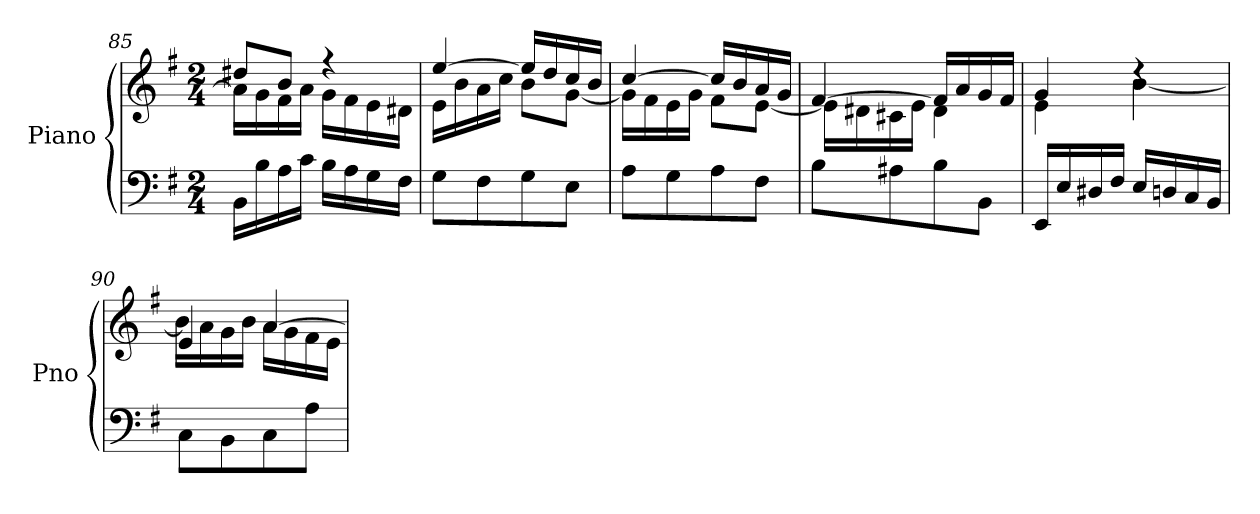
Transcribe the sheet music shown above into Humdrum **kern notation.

**kern	**kern
*part1	*part1
*staff2	*staff1
*I"Piano	*
*I'Pno	*
*clefF4	*clefG2
*k[f#]	*k[f#]
*M2/4	*M2/4
=85	=85
*	*^
16BB\LL	8dd#X/L	16a\LL]
16B\	.	16g\
16A\	8b/J	16f#\
16c\JJ	.	16a\JJ
16B\LL	4r	16g\LL
16A\	.	16f#\
16G\	.	16e\
16F#\JJ	.	16d#X\JJ
=86	=86	=86
8G\L	[4ee/	16e\LL
.	.	16b\
8F#\	.	16a\
.	.	16cc\JJ
8G\	16ee/LL]	8b\L
.	16dd/	.
8E\J	16cc/	[8g\J
.	16b/JJ	.
=87	=87	=87
8A\L	[4cc/	16g\LL]
.	.	16f#\
8G\	.	16e\
.	.	16g\JJ
8A\	16cc/LL]	8f#\L
.	16b/	.
8F#\J	16a/	[8e\J
.	16g/JJ	.
=88	=88	=88
8B\L	[4f#/	16e\LL]
.	.	16d#X\
8A#X\	.	16c#X\
.	.	16e\JJ
8B\	16f#/LL]	4d#\
.	16a/	.
8BB\J	16g/	.
.	16f#/JJ	.
!!LO:PB:g=z	!!
=89	=89	=89
16EE/LL	4g/	4e\
16E/	.	.
16D#X/	.	.
16F#/JJ	.	.
16E/LL	4rdd	[4b\
16Dn/	.	.
16C/	.	.
16BB/JJ	.	.
=90	=90	=90
8C\L	4e/	16b\LL]
.	.	16a\
8BB\	.	16g\
.	.	16b\JJ
8C\	[4a/	16a\LL
.	.	16g\
8A\J	.	16f#\
.	.	16e\JJ
*	*v	*v
=	=
*-	*-
